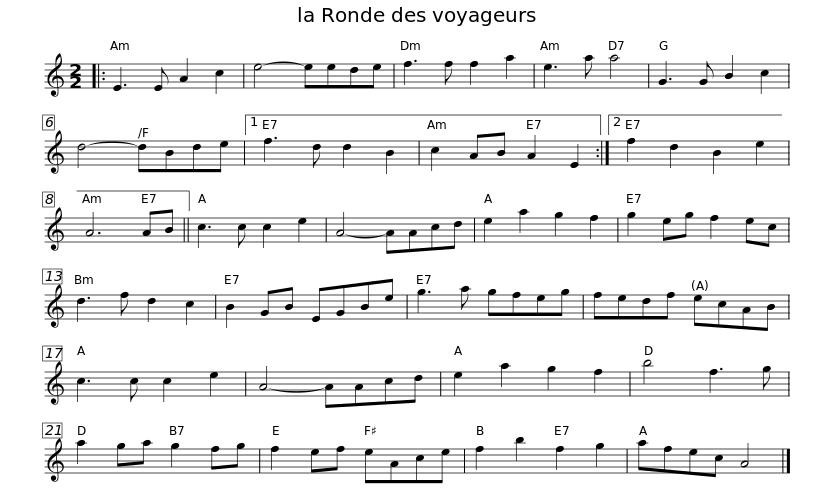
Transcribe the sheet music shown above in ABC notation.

X:1
L:1/8
M:2/2
I:linebreak $
K:C
V:1 treble
V:1
|: E3 E A2 c2 | e4- eede | f3 f f2 a2 | e3 a a4 | G3 G B2 c2 | %5
 d4- dBde |1 f3 d d2 B2 | c2 AB A2 E2 :|2$ f2 d2 B2 e2 | A6 AB || %10
 c3 c c2 e2 | A4- AAcd | e2 a2 g2 f2 | g2 eg f2 ec | d3 f d2 c2 | %15
 B2 GB EGBe |$ g3 a gfeg | fedf ecAB | c3 c c2 e2 | A4- AAcd | %20
 e2 a2 g2 f2 | b4 f3 g | a2 ga g2 fg |$ f2 ef eAce | f2 b2 f2 g2 | %25
 afec A4 |] %26
